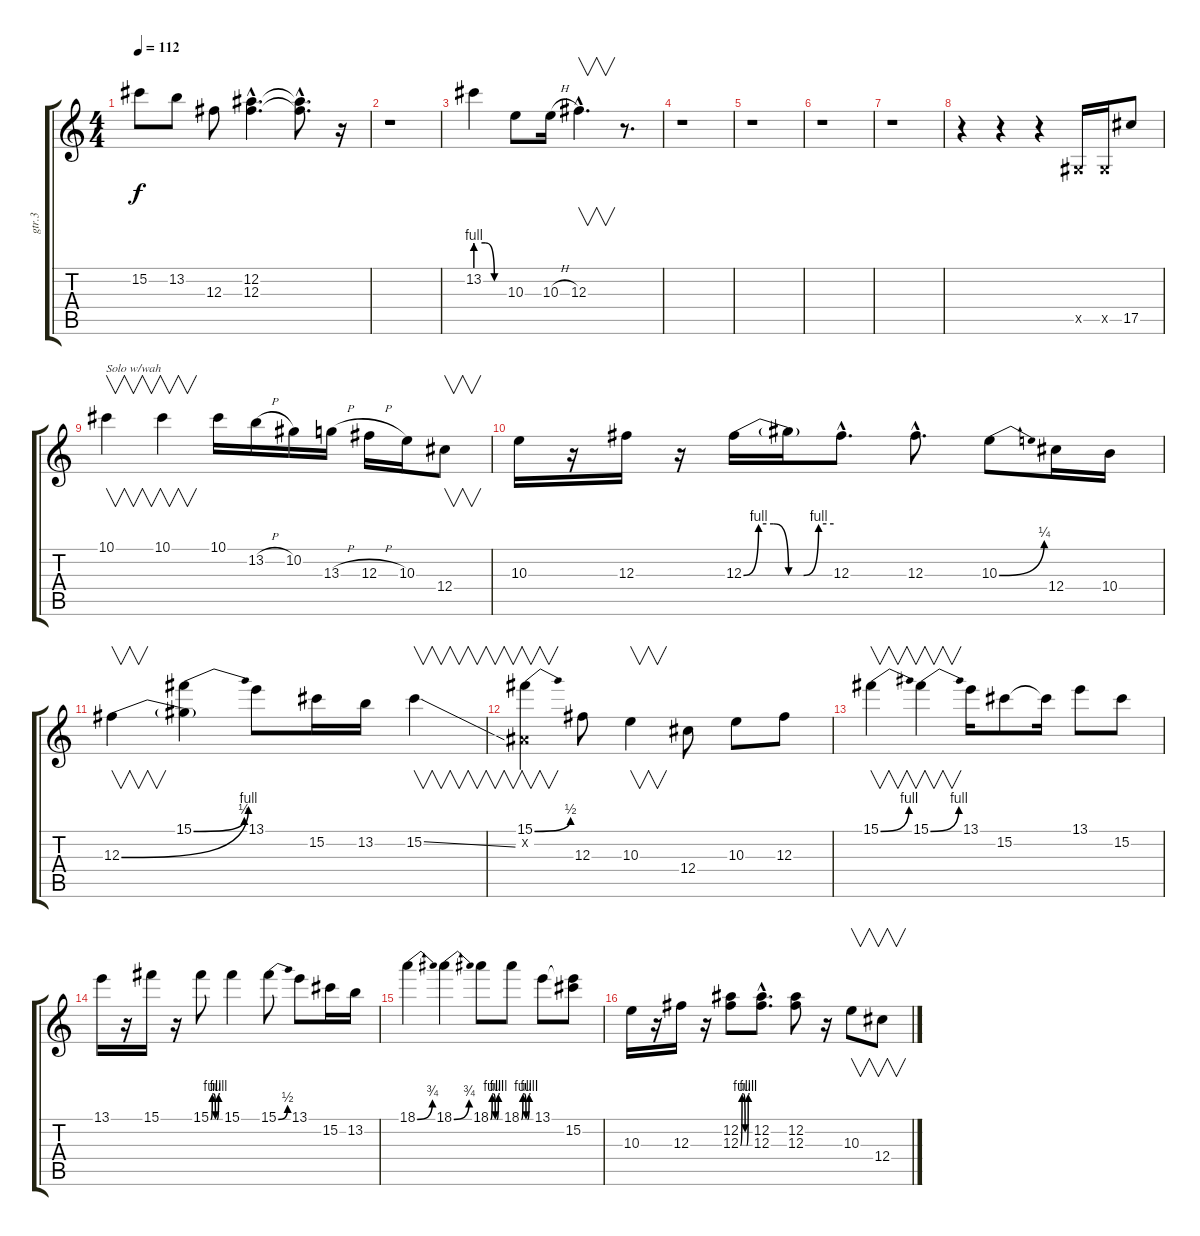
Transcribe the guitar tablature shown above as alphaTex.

\track ("gtr.3" "gtr.3") {instrument overdrivenguitar}
\staff {score tabs}
\tuning (Eb4 Bb3 Gb3 Db3 Ab2 Eb2) {hide}
\ts (4 4)
\tempo 112
\clef g2
\ks c
15.2.8{dy f} 13.2.8 12.3.8 (12.2{hac} 12.3{hac}).4{d} (12.2{hac t} 12.3{hac t}).8{d} r.16 |
r.1 |
13.2{be (custom 0 4 20 4 40 0 60 0)}.4 10.3.8 10.3{h}.16 12.3{hac}.4{v d} r.8{d} |
r.1 |
r.1 |
r.1 |
r.1 |
r.4 r.4 r.4 0.5{x}.16 0.5{x}.16 17.5.8 |
10.1.4{v txt "Solo w/wah"} 10.1.4{v} 10.1.16 13.2{h}.16 10.2.16 13.3{h}.16 12.3{h}.16 10.3.16 12.4.8{v} |
10.3.16 r.16 12.3.16 r.16 12.3{be (custom 0 0 10 4 20 4 30 0 40 0 50 4 60 4)}.16 12.3{t}.16 12.3{hac}.8{d} 12.3{hac}.8{d} 10.3{be (bend 0 0 60 1)}.8 12.4.16 10.4.16 |
12.3{be (bend 0 0 60 4)}.4{v} (15.1{be (bend 0 0 60 2)} 12.3{t}).4 13.1.8 15.2.16 13.2.16 15.2{ss}.4{v} |
(15.1{be (bend 0 0 60 2)} 0.2{x}).4{v} 12.3.8 10.3.4{v} 12.4.8 10.3.8 12.3.8 |
15.1{be (bend 0 0 60 4)}.4{v} 15.1{be (bend 0 0 60 4)}.4{v} 13.1.16 15.2.8 15.2{t}.16 13.1.8 15.2.8 |
13.1.16 r.16 15.1.16 r.16 15.1{be (custom 0 0 10 4 20 4 30 0 40 0 50 4 60 4)}.8 15.1.4 15.1{be (bend 0 0 60 2)}.8 13.1.8 15.2.16 13.2.16 |
18.1{be (bend 0 0 60 3)}.4 18.1{be (bend 0 0 60 3)}.4 18.1{be (custom 0 0 10 4 20 4 30 0 40 0 50 4 60 4)}.8 18.1{be (custom 0 0 10 4 20 4 30 0 40 0 50 4 60 4)}.8 13.1.8 (13.1{t} 15.2).8 |
10.3.16 r.16 12.3.16 r.16 (12.2 12.3{be (custom 0 0 10 4 20 4 30 0 40 0 50 4 60 4)}).8 (12.2{hac} 12.3{hac}).8{d} (12.2 12.3).8 r.16 10.3.8{v} 12.4.8{v}
